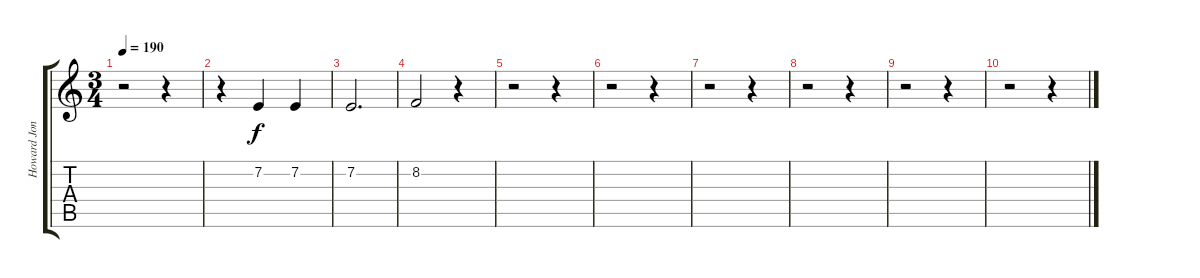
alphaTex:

\track ("Howard Jones" "Howard Jon") {instrument oboe}
\staff {score tabs}
\tuning (D4 A3 F3 C3 G2 C2) {hide}
\ts (3 4)
\tempo 190
\clef g2
\ks c
r.2{dy f} r.4 |
r.4 7.2.4 7.2.4 |
7.2.2{d} |
8.2.2 r.4 |
r.2 r.4 |
r.2 r.4 |
r.2 r.4 |
r.2 r.4 |
r.2 r.4 |
r.2 r.4
